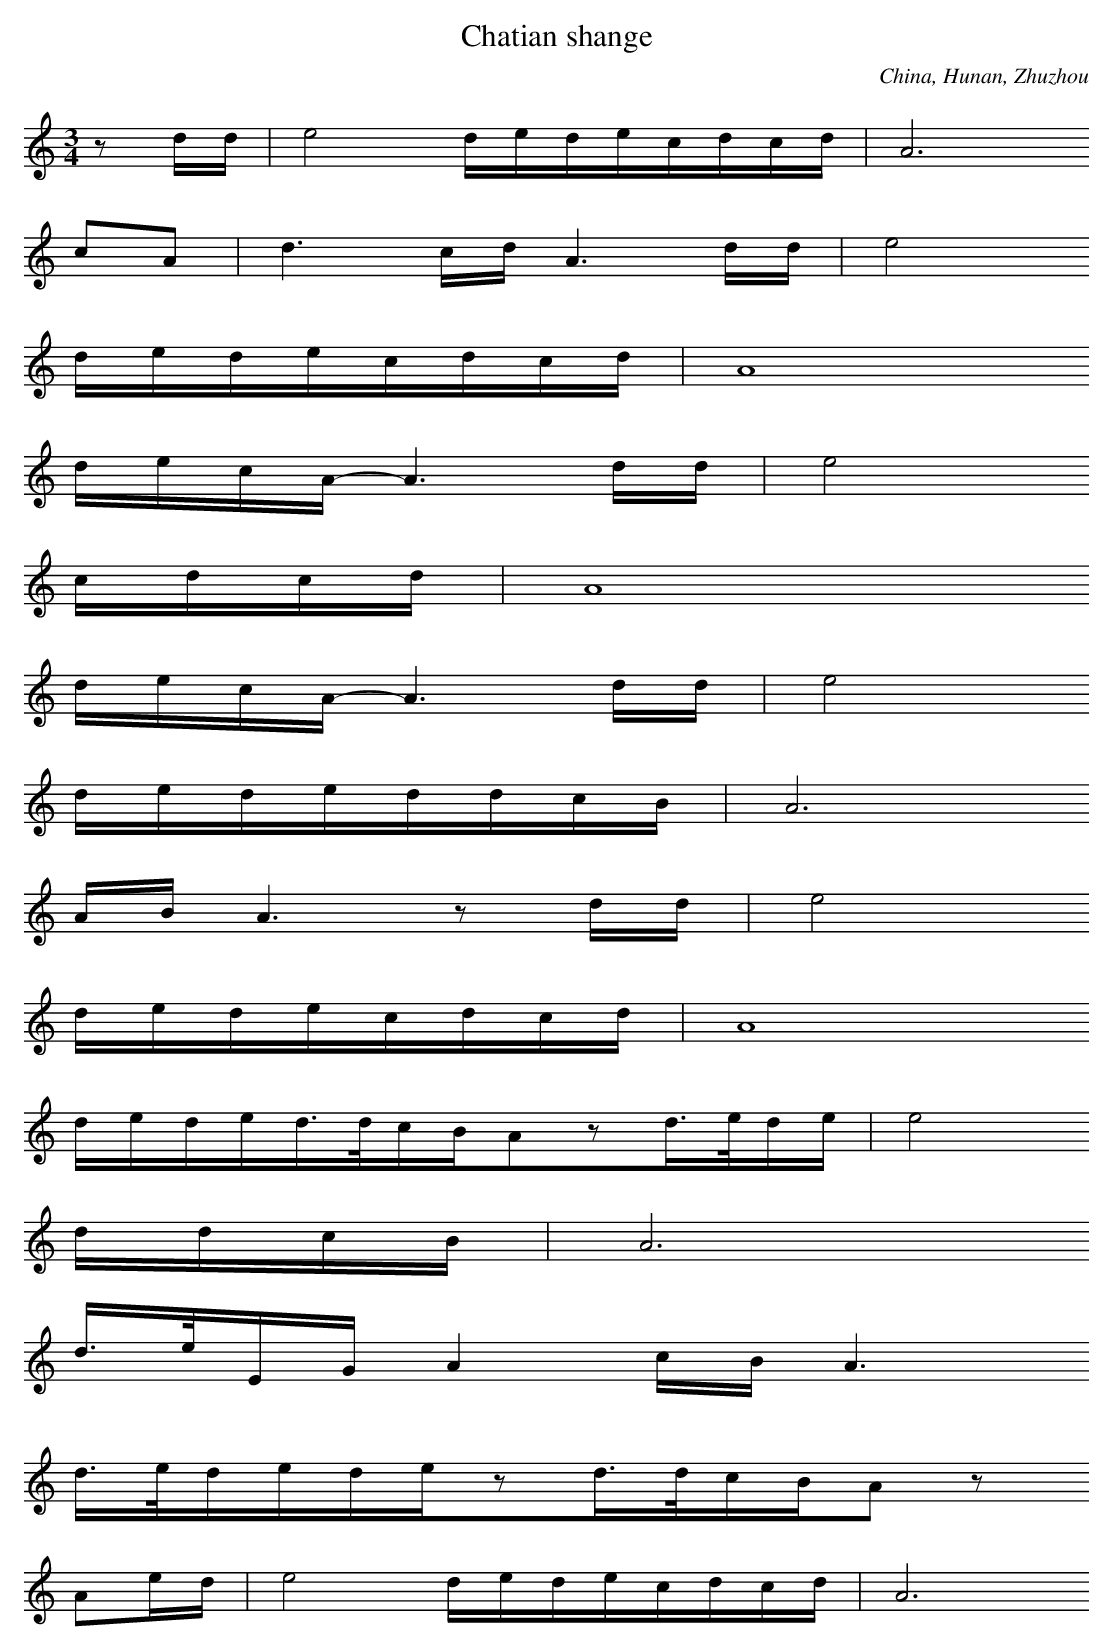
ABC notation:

X:1
T: Chatian shange
O: China, Hunan, Zhuzhou
M: 3/4
L: 1/32
K: C
z4d2d2 | e16d2e2d2e2c2d2c2d2 | A24
c4A4 | d12c2d2A12d2d2 | e16
d2e2d2e2c2d2c2d2 | A32
d2e2c2A2-A12d2d2 | e16
c2d2c2d2 | A32
d2e2c2A2-A12d2d2 | e16
d2e2d2e2d2d2c2B2 | A24
A2B2A12z4d2d2 | e16
d2e2d2e2c2d2c2d2 | A32
d2e2d2e2d3dc2B2A4z4d3ed2e2 | e16
d2d2c2B2 | A24
d3eE2G2A8c2B2A12
d3ed2e2d2e2z4d3dc2B2A4z4
A4e2d2 | e16d2e2d2e2c2d2c2d2 | A24
